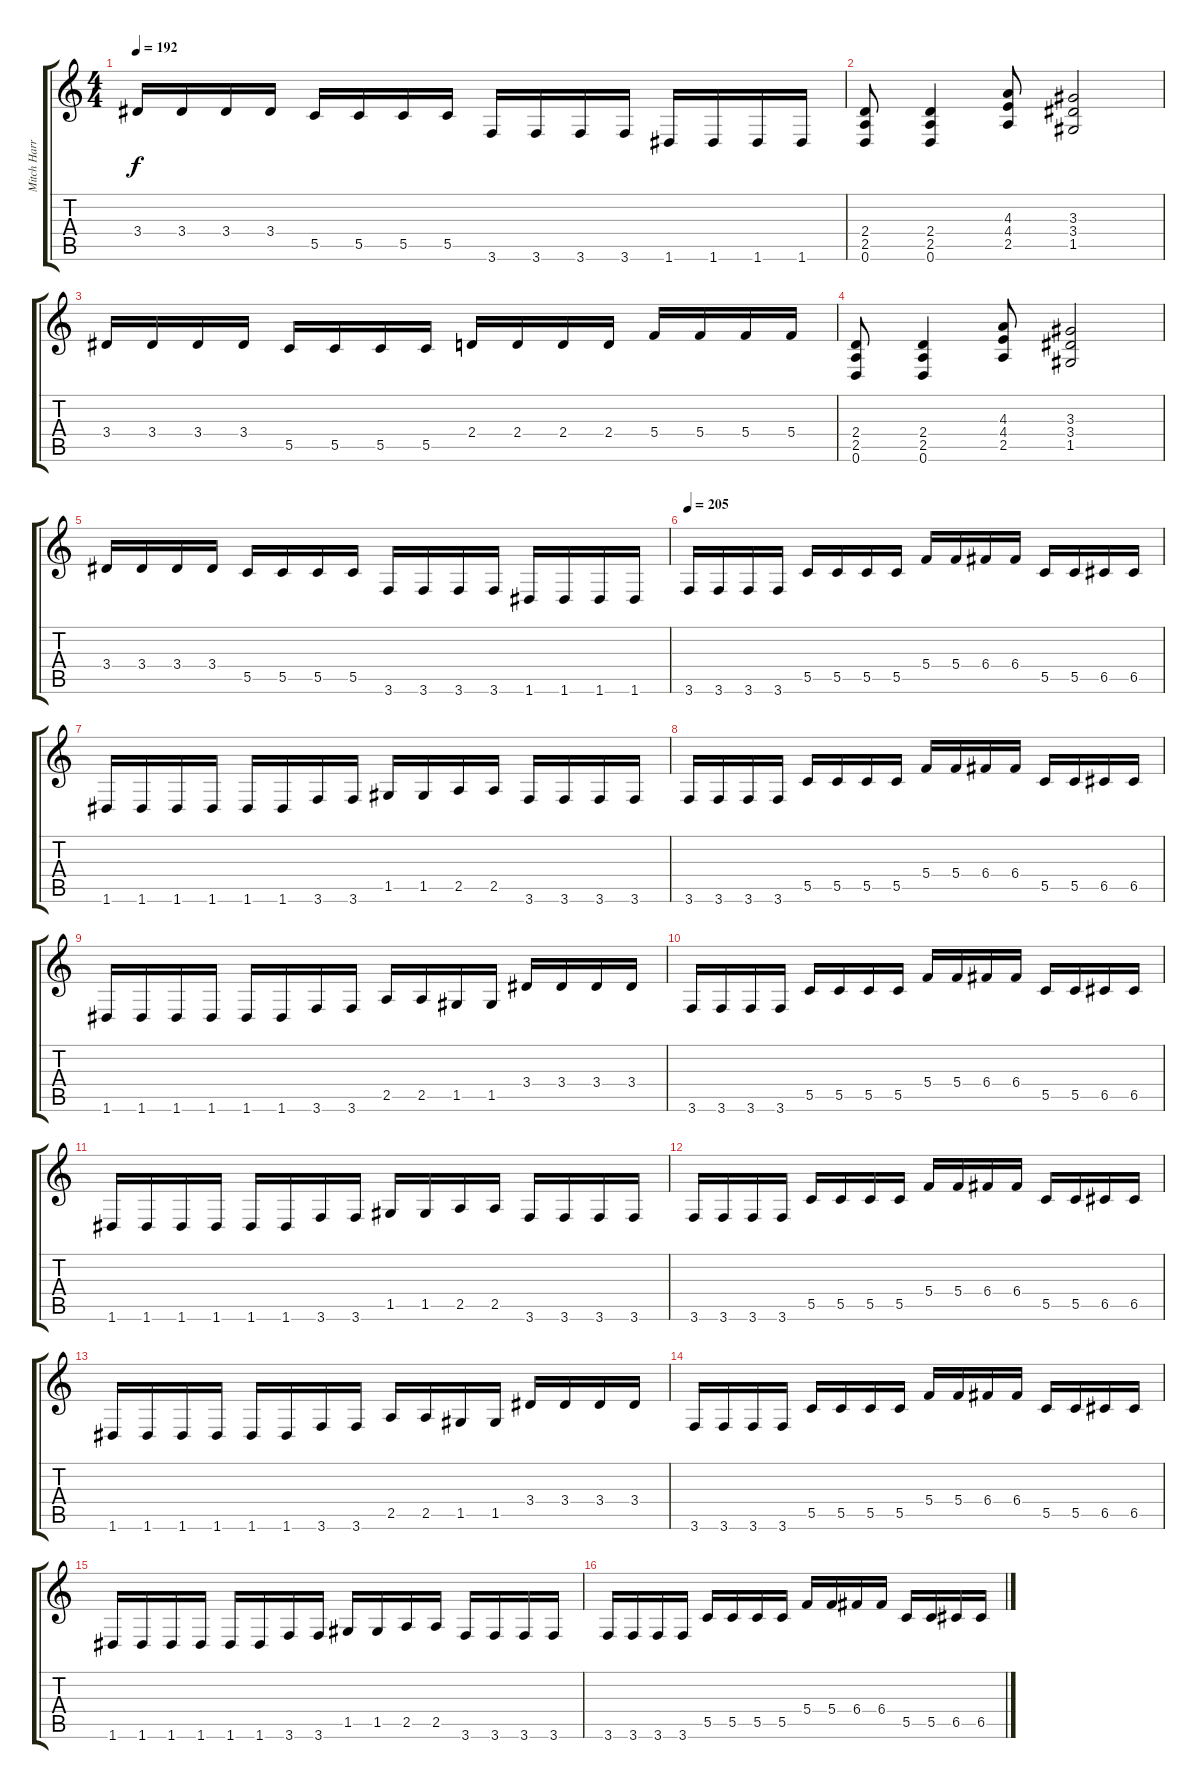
\track ("Mitch Harris (Guitar 1) " "Mitch Harr") {instrument distortionguitar}
\staff {score tabs}
\tuning (D4 A3 F3 C3 G2 D2) {hide}
\ts (4 4)
\tempo 192
\clef g2
\ks c
3.4.16{dy f} 3.4.16 3.4.16 3.4.16 5.5.16 5.5.16 5.5.16 5.5.16 3.6.16 3.6.16 3.6.16 3.6.16 1.6.16 1.6.16 1.6.16 1.6.16 |
(2.4 2.5 0.6).8 (2.4 2.5 0.6).4 (4.3 4.4 2.5).8 (3.3 3.4 1.5).2 |
3.4.16 3.4.16 3.4.16 3.4.16 5.5.16 5.5.16 5.5.16 5.5.16 2.4.16 2.4.16 2.4.16 2.4.16 5.4.16 5.4.16 5.4.16 5.4.16 |
(2.4 2.5 0.6).8 (2.4 2.5 0.6).4 (4.3 4.4 2.5).8 (3.3 3.4 1.5).2 |
3.4.16 3.4.16 3.4.16 3.4.16 5.5.16 5.5.16 5.5.16 5.5.16 3.6.16 3.6.16 3.6.16 3.6.16 1.6.16 1.6.16 1.6.16 1.6.16 |
\tempo 205
3.6.16 3.6.16 3.6.16 3.6.16 5.5.16 5.5.16 5.5.16 5.5.16 5.4.16 5.4.16 6.4.16 6.4.16 5.5.16 5.5.16 6.5.16 6.5.16 |
1.6.16 1.6.16 1.6.16 1.6.16 1.6.16 1.6.16 3.6.16 3.6.16 1.5.16 1.5.16 2.5.16 2.5.16 3.6.16 3.6.16 3.6.16 3.6.16 |
3.6.16 3.6.16 3.6.16 3.6.16 5.5.16 5.5.16 5.5.16 5.5.16 5.4.16 5.4.16 6.4.16 6.4.16 5.5.16 5.5.16 6.5.16 6.5.16 |
1.6.16 1.6.16 1.6.16 1.6.16 1.6.16 1.6.16 3.6.16 3.6.16 2.5.16 2.5.16 1.5.16 1.5.16 3.4.16 3.4.16 3.4.16 3.4.16 |
3.6.16 3.6.16 3.6.16 3.6.16 5.5.16 5.5.16 5.5.16 5.5.16 5.4.16 5.4.16 6.4.16 6.4.16 5.5.16 5.5.16 6.5.16 6.5.16 |
1.6.16 1.6.16 1.6.16 1.6.16 1.6.16 1.6.16 3.6.16 3.6.16 1.5.16 1.5.16 2.5.16 2.5.16 3.6.16 3.6.16 3.6.16 3.6.16 |
3.6.16 3.6.16 3.6.16 3.6.16 5.5.16 5.5.16 5.5.16 5.5.16 5.4.16 5.4.16 6.4.16 6.4.16 5.5.16 5.5.16 6.5.16 6.5.16 |
1.6.16 1.6.16 1.6.16 1.6.16 1.6.16 1.6.16 3.6.16 3.6.16 2.5.16 2.5.16 1.5.16 1.5.16 3.4.16 3.4.16 3.4.16 3.4.16 |
3.6.16 3.6.16 3.6.16 3.6.16 5.5.16 5.5.16 5.5.16 5.5.16 5.4.16 5.4.16 6.4.16 6.4.16 5.5.16 5.5.16 6.5.16 6.5.16 |
1.6.16 1.6.16 1.6.16 1.6.16 1.6.16 1.6.16 3.6.16 3.6.16 1.5.16 1.5.16 2.5.16 2.5.16 3.6.16 3.6.16 3.6.16 3.6.16 |
3.6.16 3.6.16 3.6.16 3.6.16 5.5.16 5.5.16 5.5.16 5.5.16 5.4.16 5.4.16 6.4.16 6.4.16 5.5.16 5.5.16 6.5.16 6.5.16
